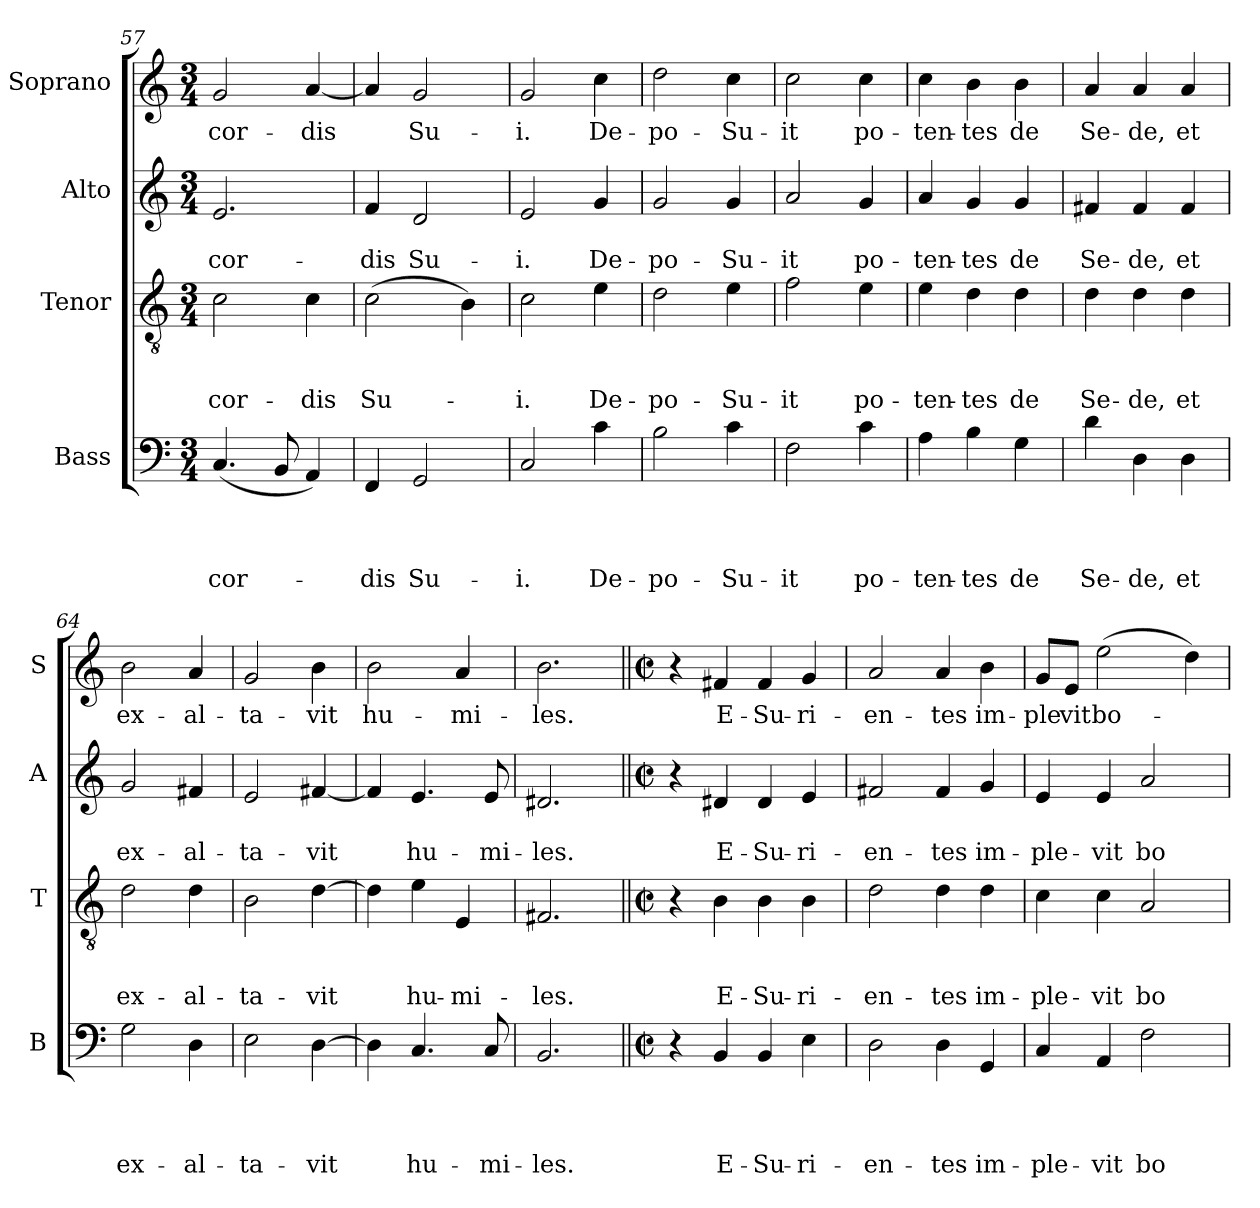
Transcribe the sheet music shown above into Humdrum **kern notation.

**kern	**text	**text	**text	**text	**kern	**text	**text	**text	**kern	**text	**text	**kern	**text
*part4	*part4	*part4	*part4	*part4	*part3	*part3	*part3	*part3	*part2	*part2	*part2	*part1	*part1
*staff4	*staff4	*staff4	*staff4	*staff4	*staff3	*staff3	*staff3	*staff3	*staff2	*staff2	*staff2	*staff1	*staff1
*I"Bass	*	*	*	*	*I"Tenor	*	*	*	*I"Alto	*	*	*I"Soprano	*
*I'B	*	*	*	*	*I'T	*	*	*	*I'A	*	*	*I'S	*
*clefF4	*	*	*	*	*clefGv2	*	*	*	*clefG2	*	*	*clefG2	*
*k[]	*	*	*	*	*k[]	*	*	*	*k[]	*	*	*k[]	*
*C:	*	*	*	*	*C:	*	*	*	*C:	*	*	*C:	*
*M3/4	*	*	*	*	*M3/4	*	*	*	*M3/4	*	*	*M3/4	*
=57	=57	=57	=57	=57	=57	=57	=57	=57	=57	=57	=57	=57	=57
!	!	!	!	!LO:LY:b	!	!	!	!LO:LY:b	!	!	!LO:LY:b	!	!LO:LY:b
(<4.C/	.	.	.	cor-	2c\	.	.	cor-	2.e/	.	cor-	2g/	cor-
8BB/	.	.	.	.	.	.	.	.	.	.	.	.	.
!	!	!	!	!	!	!	!	!LO:LY:b	!	!	!	!	!LO:LY:b
4AA/)	.	.	.	.	4c\	.	.	-dis	.	.	.	[<4a/	-dis
=58	=58	=58	=58	=58	=58	=58	=58	=58	=58	=58	=58	=58	=58
!	!	!	!	!LO:LY:b	!	!	!	!LO:LY:b	!	!	!LO:LY:b	!	!
4FF/	.	.	.	-dis	(>2c\	.	.	Su-	4f/	.	-dis	4a/]	.
!	!	!	!	!LO:LY:b	!	!	!	!	!	!	!LO:LY:b	!	!LO:LY:b
2GG/	.	.	.	Su-	.	.	.	.	2d/	.	Su-	2g/	Su-
.	.	.	.	.	4B\)	.	.	.	.	.	.	.	.
=59	=59	=59	=59	=59	=59	=59	=59	=59	=59	=59	=59	=59	=59
!	!	!	!	!LO:LY:b	!	!	!	!LO:LY:b	!	!	!LO:LY:b	!	!LO:LY:b
2C/	.	.	.	-i.	2c\	.	.	-i.	2e/	.	-i.	2g/	-i.
!	!	!	!	!LO:LY:b	!	!	!	!LO:LY:b	!	!	!LO:LY:b	!	!LO:LY:b
4c\	.	.	.	De-	4e\	.	.	De-	4g/	.	De-	4cc\	De-
!!LO:LB:g=z
=60	=60	=60	=60	=60	=60	=60	=60	=60	=60	=60	=60	=60	=60
!	!	!	!	!LO:LY:b	!	!	!	!LO:LY:b	!	!	!LO:LY:b	!	!LO:LY:b
2B\	.	.	.	-po-	2d\	.	.	-po-	2g/	.	-po-	2dd\	-po-
!	!	!	!	!LO:LY:b	!	!	!	!LO:LY:b	!	!	!LO:LY:b	!	!LO:LY:b
4c\	.	.	.	-Su-	4e\	.	.	-Su-	4g/	.	-Su-	4cc\	-Su-
=61	=61	=61	=61	=61	=61	=61	=61	=61	=61	=61	=61	=61	=61
!	!	!	!	!LO:LY:b	!	!	!	!LO:LY:b	!	!	!LO:LY:b	!	!LO:LY:b
2F\	.	.	.	-it	2f\	.	.	-it	2a/	.	-it	2cc\	-it
!	!	!	!	!LO:LY:b	!	!	!	!LO:LY:b	!	!	!LO:LY:b	!	!LO:LY:b
4c\	.	.	.	po-	4e\	.	.	po-	4g/	.	po-	4cc\	po-
=62	=62	=62	=62	=62	=62	=62	=62	=62	=62	=62	=62	=62	=62
!	!	!	!	!LO:LY:b	!	!	!	!LO:LY:b	!	!	!LO:LY:b	!	!LO:LY:b
4A\	.	.	.	-ten-	4e\	.	.	-ten-	4a/	.	-ten-	4cc\	-ten-
!	!	!	!	!LO:LY:b	!	!	!	!LO:LY:b	!	!	!LO:LY:b	!	!LO:LY:b
4B\	.	.	.	-tes	4d\	.	.	-tes	4g/	.	-tes	4b\	-tes
!	!	!	!	!LO:LY:b	!	!	!	!LO:LY:b	!	!	!LO:LY:b	!	!LO:LY:b
4G\	.	.	.	de	4d\	.	.	de	4g/	.	de	4b\	de
=63	=63	=63	=63	=63	=63	=63	=63	=63	=63	=63	=63	=63	=63
!	!	!	!	!LO:LY:b	!	!	!	!LO:LY:b	!	!	!LO:LY:b	!	!LO:LY:b
4d\	.	.	.	Se-	4d\	.	.	Se-	4f#X/	.	Se-	4a/	Se-
!	!	!	!	!LO:LY:b	!	!	!	!LO:LY:b	!	!	!LO:LY:b	!	!LO:LY:b
4D\	.	.	.	-de,	4d\	.	.	-de,	4f#/	.	-de,	4a/	-de,
!	!	!	!	!LO:LY:b	!	!	!	!LO:LY:b	!	!	!LO:LY:b	!	!LO:LY:b
4D\	.	.	.	et	4d\	.	.	et	4f#/	.	et	4a/	et
=64	=64	=64	=64	=64	=64	=64	=64	=64	=64	=64	=64	=64	=64
!	!	!	!	!LO:LY:b	!	!	!	!LO:LY:b	!	!	!LO:LY:b	!	!LO:LY:b
2G\	.	.	.	ex-	2d\	.	.	ex-	2g/	.	ex-	2b\	ex-
!	!	!	!	!LO:LY:b	!	!	!	!LO:LY:b	!	!	!LO:LY:b	!	!LO:LY:b
4D\	.	.	.	-al-	4d\	.	.	-al-	4f#X/	.	-al-	4a/	-al-
=65	=65	=65	=65	=65	=65	=65	=65	=65	=65	=65	=65	=65	=65
!	!	!	!	!LO:LY:b	!	!	!	!LO:LY:b	!	!	!LO:LY:b	!	!LO:LY:b
2E\	.	.	.	-ta-	2B\	.	.	-ta-	2e/	.	-ta-	2g/	-ta-
!	!	!	!	!LO:LY:b	!	!	!	!LO:LY:b	!	!	!LO:LY:b	!	!LO:LY:b
[>4D\	.	.	.	-vit	[>4d\	.	.	-vit	[<4f#X/	.	-vit	4b\	-vit
=66	=66	=66	=66	=66	=66	=66	=66	=66	=66	=66	=66	=66	=66
!	!	!	!	!	!	!	!	!	!	!	!	!	!LO:LY:b
4D\]	.	.	.	.	4d\]	.	.	.	4f#/]	.	.	2b\	hu-
!	!	!	!	!LO:LY:b	!	!	!	!LO:LY:b	!	!	!LO:LY:b	!	!
4.C/	.	.	.	hu-	4e\	.	.	hu-	4.e/	.	hu-	.	.
!	!	!	!	!	!	!	!	!LO:LY:b	!	!	!	!	!LO:LY:b
.	.	.	.	.	4E/	.	.	-mi-	.	.	.	4a/	-mi-
!	!	!	!	!LO:LY:b	!	!	!	!	!	!	!LO:LY:b	!	!
8C/	.	.	.	-mi-	.	.	.	.	8e/	.	-mi-	.	.
=67	=67	=67	=67	=67	=67	=67	=67	=67	=67	=67	=67	=67	=67
!	!	!	!	!LO:LY:b	!	!	!	!LO:LY:b	!	!	!LO:LY:b	!	!LO:LY:b
2.BB/	.	.	.	-les.	2.F#X/	.	.	-les.	2.d#X/	.	-les.	2.b\	-les.
!!LO:PB:g=z
=68||	=68||	=68||	=68||	=68||	=68||	=68||	=68||	=68||	=68||	=68||	=68||	=68||	=68||
*M2/2	*	*	*	*	*M2/2	*	*	*	*M2/2	*	*	*M2/2	*
*met(c|)	*	*	*	*	*met(c|)	*	*	*	*met(c|)	*	*	*met(c|)	*
4r	.	.	.	.	4r	.	.	.	4r	.	.	4r	.
!	!	!	!	!LO:LY:b	!	!	!	!LO:LY:b	!	!	!LO:LY:b	!	!LO:LY:b
4BB/	.	.	.	E-	4B\	.	.	E-	4d#X/	.	E-	4f#X/	E-
!	!	!	!	!LO:LY:b	!	!	!	!LO:LY:b	!	!	!LO:LY:b	!	!LO:LY:b
4BB/	.	.	.	-Su-	4B\	.	.	-Su-	4d#/	.	-Su-	4f#/	-Su-
!	!	!	!	!LO:LY:b	!	!	!	!LO:LY:b	!	!	!LO:LY:b	!	!LO:LY:b
4E\	.	.	.	-ri-	4B\	.	.	-ri-	4e/	.	-ri-	4g/	-ri-
=69	=69	=69	=69	=69	=69	=69	=69	=69	=69	=69	=69	=69	=69
!	!	!	!	!LO:LY:b	!	!	!	!LO:LY:b	!	!	!LO:LY:b	!	!LO:LY:b
2D\	.	.	.	-en-	2d\	.	.	-en-	2f#X/	.	-en-	2a/	-en-
!	!	!	!	!LO:LY:b	!	!	!	!LO:LY:b	!	!	!LO:LY:b	!	!LO:LY:b
4D\	.	.	.	-tes	4d\	.	.	-tes	4f#/	.	-tes	4a/	-tes
!	!	!	!	!LO:LY:b	!	!	!	!LO:LY:b	!	!	!LO:LY:b	!	!LO:LY:b
4GG/	.	.	.	im-	4d\	.	.	im-	4g/	.	im-	4b\	im-
=70	=70	=70	=70	=70	=70	=70	=70	=70	=70	=70	=70	=70	=70
!	!	!	!	!LO:LY:b	!	!	!	!LO:LY:b	!	!	!LO:LY:b	!	!LO:LY:b
4C/	.	.	.	-ple-	4c\	.	.	-ple-	4e/	.	-ple-	8g/L	-ple
!	!	!	!	!	!	!	!	!	!	!	!	!	!LO:LY:b
.	.	.	.	.	.	.	.	.	.	.	.	8e/J	vit
!	!	!	!	!LO:LY:b	!	!	!	!LO:LY:b	!	!	!LO:LY:b	!	!LO:LY:b
4AA/	.	.	.	-vit	4c\	.	.	-vit	4e/	.	-vit	(>2ee\	bo-
!	!	!	!	!LO:LY:b	!	!	!	!LO:LY:b	!	!	!LO:LY:b	!	!
2F\	.	.	.	bo-	2A/	.	.	bo-	2a/	.	bo-	.	.
.	.	.	.	.	.	.	.	.	.	.	.	4dd\)	.
=	=	=	=	=	=	=	=	=	=	=	=	=	=
*-	*-	*-	*-	*-	*-	*-	*-	*-	*-	*-	*-	*-	*-
